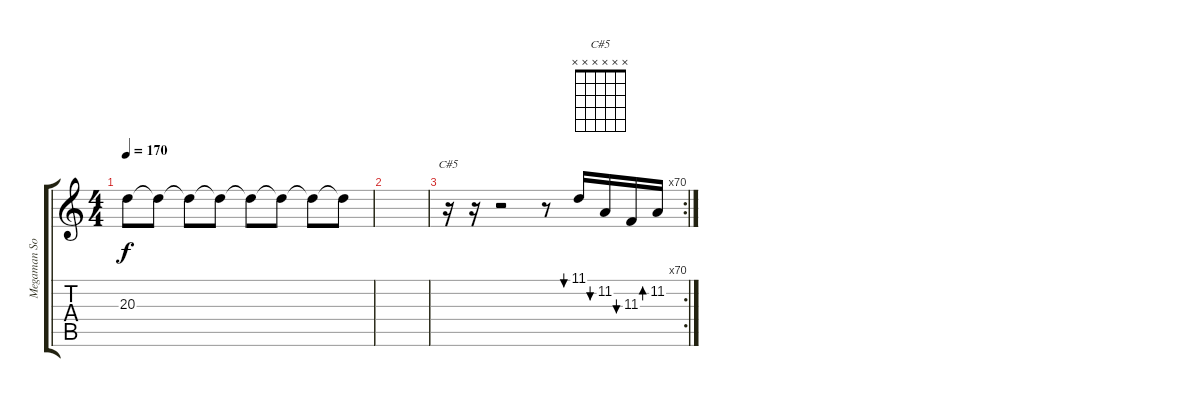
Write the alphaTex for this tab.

\track ("Megaman Solo" "Megaman So") {instrument stringensemble1}
\staff {score tabs}
\tuning (Eb4 Bb3 Gb3 Db3 Ab2 Eb2) {hide}
\chord ("C#5" x x x x x x)
\ts (4 4)
\tempo 170
\clef g2
\ks c
20.3{t}.8{dy f} 20.3{t}.8 20.3{t}.8 20.3{t}.8 20.3{t}.8 20.3{t}.8 20.3{t}.8 20.3{t}.8 |
|
\rc 70
r.16{ch "C#5"} r.16 r.2 r.8 11.1.16{bu 60} 11.2.16{bu 60} 11.3.16{bu 60} 11.2.16{bd 60}
